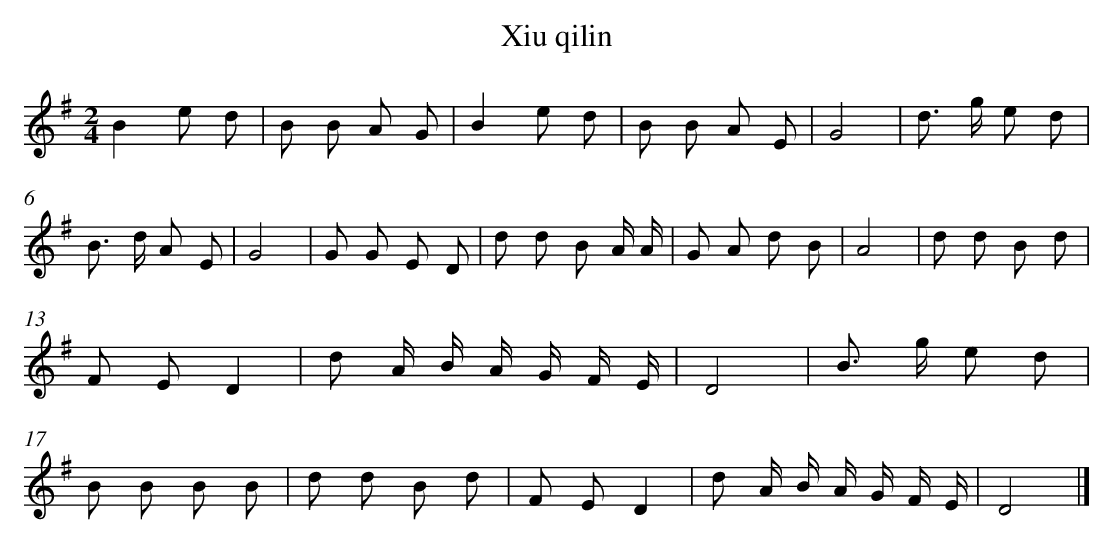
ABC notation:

X:1
T: Xiu qilin
L: 1/8
M: 2/4
K: G
B2e d [I:setbarnb 1]|
B B A G |
B2e d |
B B A E |
G4 |
d> g e d |
B> d A E |
G4 |
G G E D |
d d B A/ A/ |
G A d B |
A4 |
d d B d |
F ED2 |
d A/ B/ A/ G/ F/ E/ |
D4 |
B> g e d |
B B B B |
d d B d |
F ED2 |
d A/ B/ A/ G/ F/ E/ |
D4 |]
